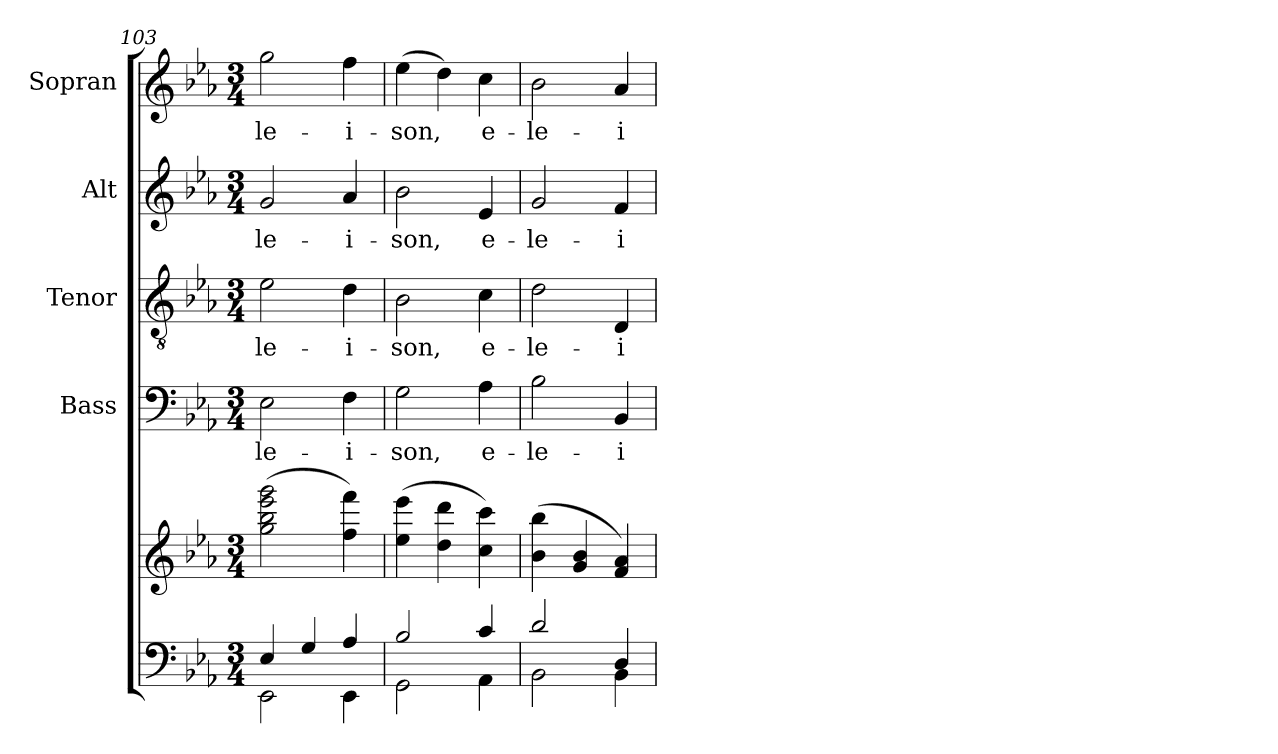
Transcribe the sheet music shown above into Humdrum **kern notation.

**kern	**kern	**kern	**text	**kern	**text	**kern	**text	**kern	**text
*part5	*part5	*part4	*part4	*part3	*part3	*part2	*part2	*part1	*part1
*staff6	*staff5	*staff4	*staff4	*staff3	*staff3	*staff2	*staff2	*staff1	*staff1
*	*	*I"Bass	*	*I"Tenor	*	*I"Alt	*	*I"Sopran	*
*	*	*I'B.	*	*I'T.	*	*I'A.	*	*I'S.	*
!!LO:LB:g=z
*clefF4	*clefG2	*clefF4	*	*clefGv2	*	*clefG2	*	*clefG2	*
*k[b-e-a-]	*k[b-e-a-]	*k[b-e-a-]	*	*k[b-e-a-]	*	*k[b-e-a-]	*	*k[b-e-a-]	*
*E-:	*E-:	*E-:	*	*E-:	*	*E-:	*	*E-:	*
*M3/4	*M3/4	*M3/4	*	*M3/4	*	*M3/4	*	*M3/4	*
=103	=103	=103	=103	=103	=103	=103	=103	=103	=103
*^	*	*	*	*	*	*	*	*	*
!	!	!	!	!LO:LY:b	!	!LO:LY:b	!	!LO:LY:b	!	!LO:LY:b
4E-/	2EE-\	(>2gg\ 2bb-\ 2eee-\ 2ggg\	2E-\	-le-	2e-\	-le-	2g/	-le-	2gg\	-le-
4G/	.	.	.	.	.	.	.	.	.	.
!	!	!	!	!LO:LY:b	!	!LO:LY:b	!	!LO:LY:b	!	!LO:LY:b
4A-/	4EE-\	4ff\ 4fff\)	4F\	-i-	4d\	-i-	4a-/	-i-	4ff\	-i-
=104	=104	=104	=104	=104	=104	=104	=104	=104	=104	=104
!	!	!	!	!LO:LY:b	!	!LO:LY:b	!	!LO:LY:b	!	!LO:LY:b
2B-/	2GG\	(>4ee-\ 4eee-\	2G\	-son,	2B-\	-son,	2b-\	-son,	(>4ee-\	-son,
.	.	4dd\ 4ddd\	.	.	.	.	.	.	4dd\)	.
!	!	!	!	!LO:LY:b	!	!LO:LY:b	!	!LO:LY:b	!	!LO:LY:b
4c/	4AA-\	4cc\ 4ccc\)	4A-\	e-	4c\	e-	4e-/	e-	4cc\	e-
=105	=105	=105	=105	=105	=105	=105	=105	=105	=105	=105
!	!	!	!	!LO:LY:b	!	!LO:LY:b	!	!LO:LY:b	!	!LO:LY:b
2d/	2BB-\	(>4b-\ 4bb-\	2B-\	-le-	2d\	-le-	2g/	-le-	2b-\	-le-
.	.	4g/ 4b-/	.	.	.	.	.	.	.	.
!	!	!	!	!LO:LY:b	!	!LO:LY:b	!	!LO:LY:b	!	!LO:LY:b
4D/	4BB-\	4f/ 4a-/)	4BB-/	-i-	4D/	-i-	4f/	-i-	4a-/	-i-
*v	*v	*	*	*	*	*	*	*	*	*
=	=	=	=	=	=	=	=	=	=
*-	*-	*-	*-	*-	*-	*-	*-	*-	*-
